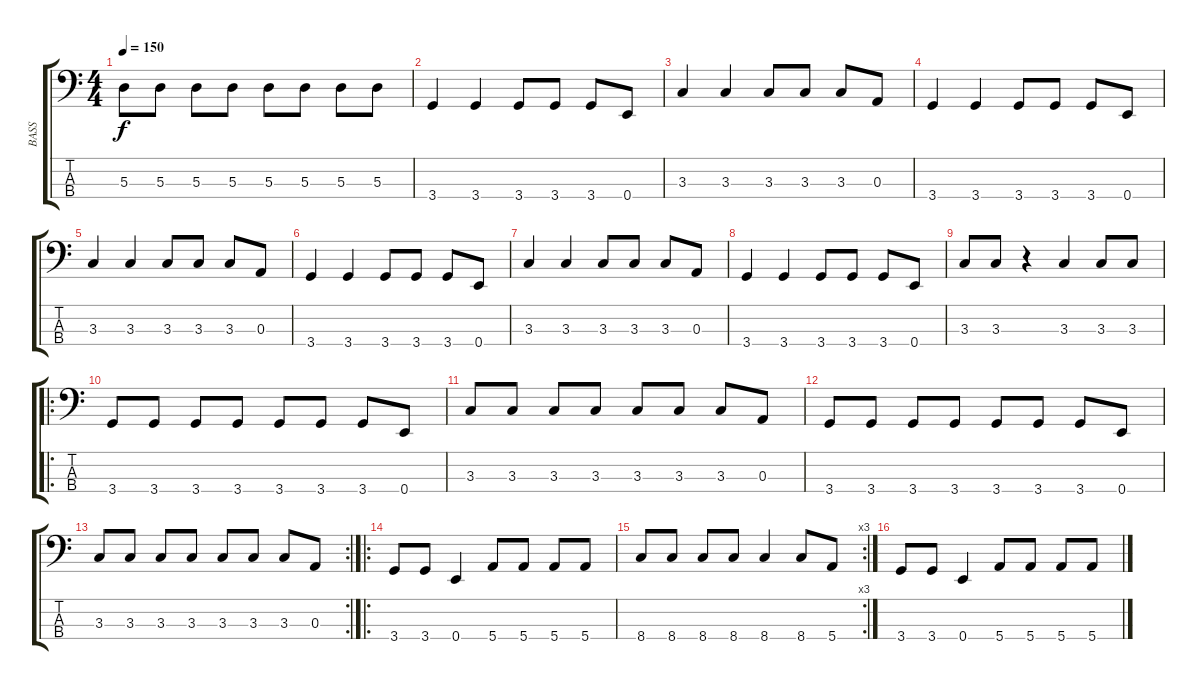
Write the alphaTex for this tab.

\track ("BASS" "BASS") {instrument acousticbass}
\staff {score tabs}
\tuning (G2 D2 A1 E1) {hide}
\ts (4 4)
\tempo 150
\clef f4
\ks c
5.3.8{dy f} 5.3.8 5.3.8 5.3.8 5.3.8 5.3.8 5.3.8 5.3.8 |
3.4.4 3.4.4 3.4.8 3.4.8 3.4.8 0.4.8 |
3.3.4 3.3.4 3.3.8 3.3.8 3.3.8 0.3.8 |
3.4.4 3.4.4 3.4.8 3.4.8 3.4.8 0.4.8 |
3.3.4 3.3.4 3.3.8 3.3.8 3.3.8 0.3.8 |
3.4.4 3.4.4 3.4.8 3.4.8 3.4.8 0.4.8 |
3.3.4 3.3.4 3.3.8 3.3.8 3.3.8 0.3.8 |
3.4.4 3.4.4 3.4.8 3.4.8 3.4.8 0.4.8 |
3.3.8 3.3.8 r.4 3.3.4 3.3.8 3.3.8 |
\ro
3.4.8 3.4.8 3.4.8 3.4.8 3.4.8 3.4.8 3.4.8 0.4.8 |
3.3.8 3.3.8 3.3.8 3.3.8 3.3.8 3.3.8 3.3.8 0.3.8 |
3.4.8 3.4.8 3.4.8 3.4.8 3.4.8 3.4.8 3.4.8 0.4.8 |
\rc 2
3.3.8 3.3.8 3.3.8 3.3.8 3.3.8 3.3.8 3.3.8 0.3.8 |
\ro
3.4.8 3.4.8 0.4.4 5.4.8 5.4.8 5.4.8 5.4.8 |
\rc 3
8.4.8 8.4.8 8.4.8 8.4.8 8.4.4 8.4.8 5.4.8 |
3.4.8 3.4.8 0.4.4 5.4.8 5.4.8 5.4.8 5.4.8
